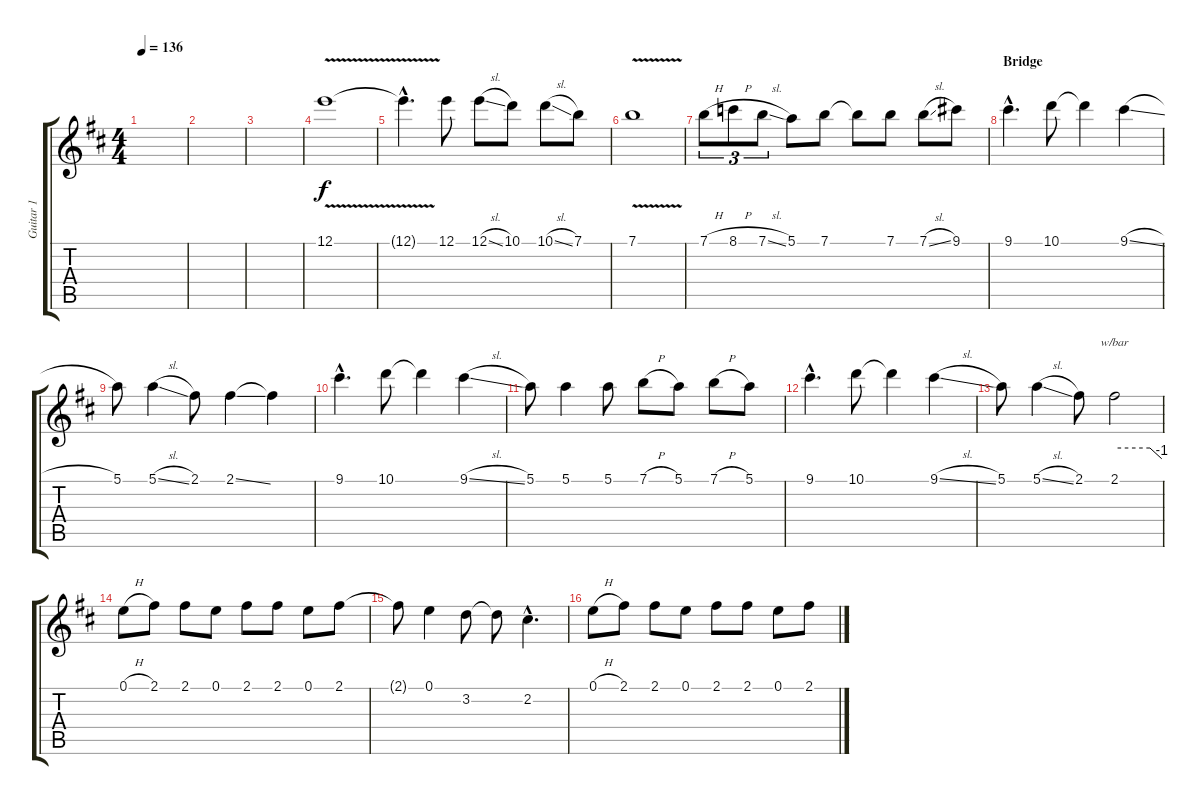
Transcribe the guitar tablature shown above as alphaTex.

\track ("Guitar 1" "Guitar 1") {instrument overdrivenguitar}
\staff {score tabs}
\tuning (E4 B3 G3 D3 A2 E2) {hide}
\ts (4 4)
\tempo 136
\clef g2
\ks d
|
|
|
12.1{v}.1 |
12.1{hac t}.4{d} 12.1.8 12.1{sl}.8 10.1.8 10.1{sl}.8 7.1.8 |
7.1{v}.1 |
7.1{h}.8{tu (3 2)} 8.1{h}.8{tu (3 2)} 7.1{sl}.8{tu (3 2)} 5.1.8 7.1.8 7.1{t}.8 7.1.8 7.1{sl}.8 9.1.8 |
\section ("" "Bridge")
9.1{hac}.4{d} 10.1.8 10.1{t}.4 9.1{sl}.4 |
5.1.8 5.1{sl}.4 2.1.8 2.1{ss}.4 2.1{t}.4 |
9.1{hac}.4{d} 10.1.8 10.1{t}.4 9.1{sl}.4 |
5.1.8 5.1.4 5.1.8 7.1{h}.8 5.1.8 7.1{h}.8 5.1.8 |
9.1{hac}.4{d} 10.1.8 10.1{t}.4 9.1{sl}.4 |
5.1.8 5.1{sl}.4 2.1.8 2.1.2{tbe (custom default 0 0 45 0 60 -4)} |
0.1{h}.8 2.1.8 2.1.8 0.1.8 2.1.8 2.1.8 0.1.8 2.1.8 |
2.1{t}.8 0.1.4 3.2.8 3.2{t}.8 2.2{hac}.4{d} |
0.1{h}.8 2.1.8 2.1.8 0.1.8 2.1.8 2.1.8 0.1.8 2.1.8
